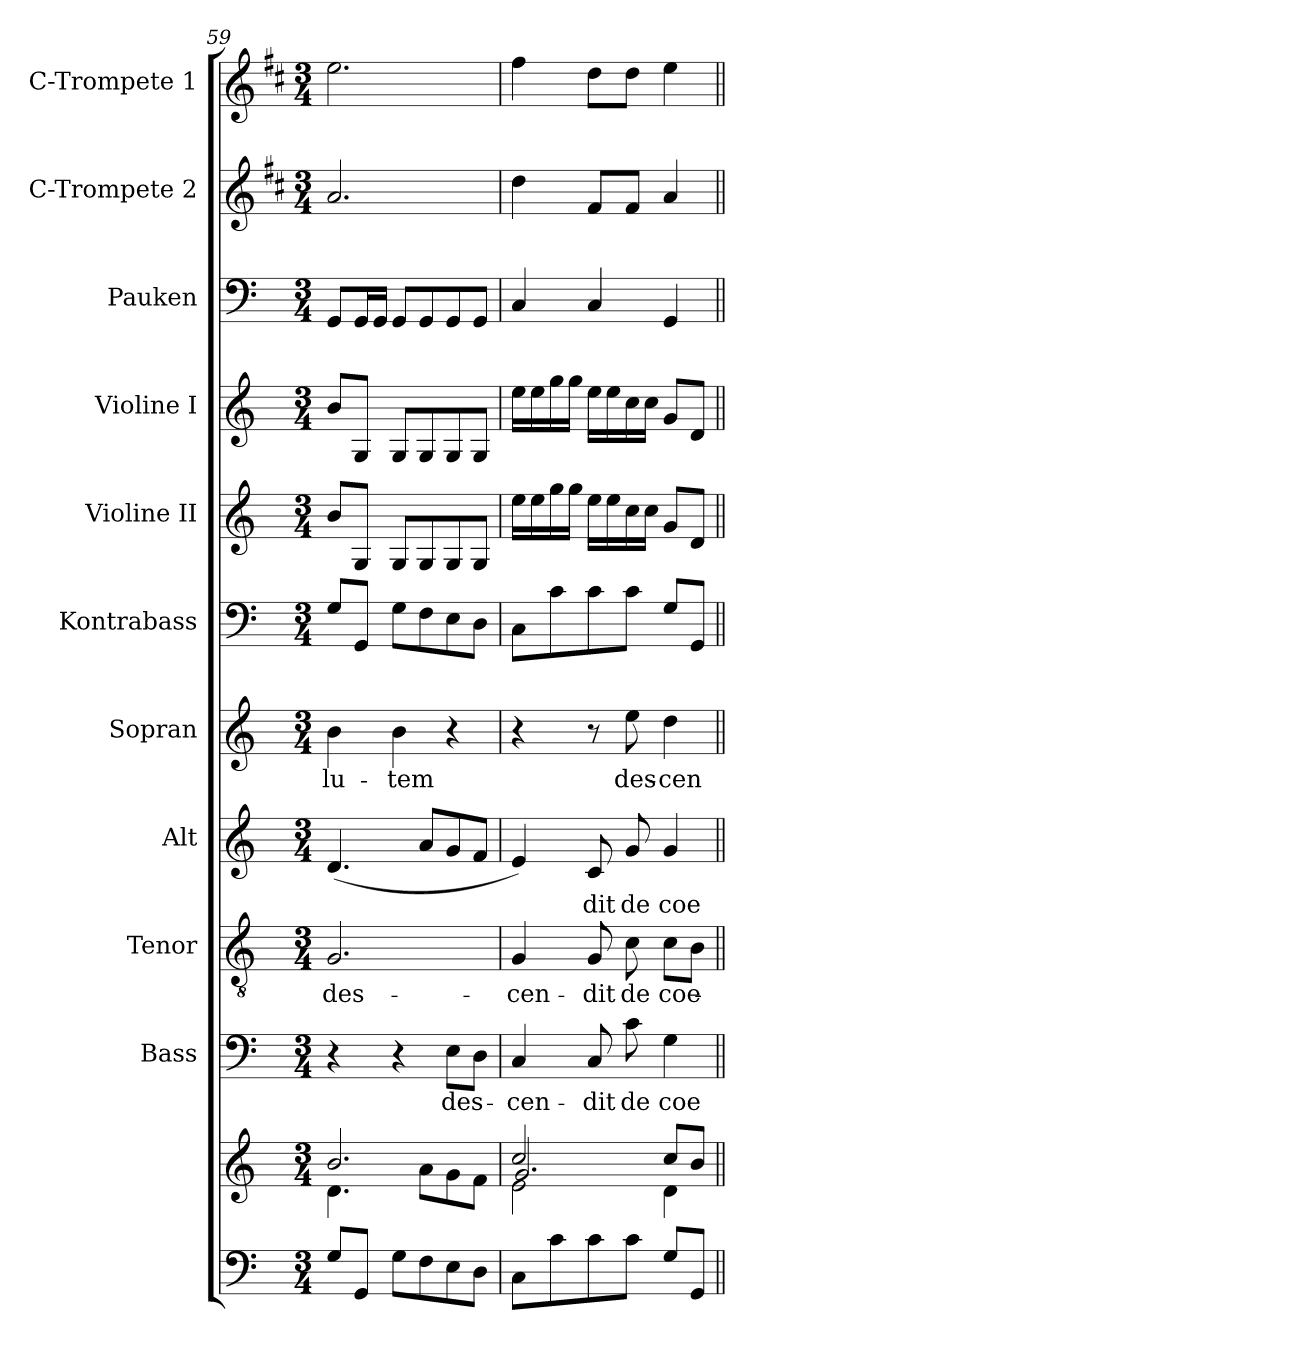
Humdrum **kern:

**kern	**kern	**kern	**text	**kern	**text	**kern	**text	**kern	**text	**kern	**kern	**kern	**kern	**kern	**kern
*part11	*part11	*part10	*part10	*part9	*part9	*part8	*part8	*part7	*part7	*part6	*part5	*part4	*part3	*part2	*part1
*staff12	*staff11	*staff10	*staff10	*staff9	*staff9	*staff8	*staff8	*staff7	*staff7	*staff6	*staff5	*staff4	*staff3	*staff2	*staff1
*	*	*I"Bass	*	*I"Tenor	*	*I"Alt	*	*I"Sopran	*	*I"Kontrabass	*I"Violine II	*I"Violine I	*I"Pauken	*I"C-Trompete 2	*I"C-Trompete 1
*	*	*I'B.	*	*I'T.	*	*I'A.	*	*I'S.	*	*I'Kb.	*I'Vl. II	*I'Vl. I	*I'Pk.	*I'C Trp. 2	*I'C Trp. 1
*clefF4	*clefG2	*clefF4	*	*clefGv2	*	*clefG2	*	*clefG2	*	*clefF4	*clefG2	*clefG2	*clefF4	*clefG2	*clefG2
*	*	*	*	*	*	*	*	*	*	*ITrd7c12	*	*	*	*ITrd1c2	*ITrd1c2
*k[]	*k[]	*k[]	*	*k[]	*	*k[]	*	*k[]	*	*k[]	*k[]	*k[]	*k[]	*k[]	*k[]
*C:	*C:	*C:	*	*C:	*	*C:	*	*C:	*	*C:	*C:	*C:	*C:	*C:	*C:
*M3/4	*M3/4	*M3/4	*	*M3/4	*	*M3/4	*	*M3/4	*	*M3/4	*M3/4	*M3/4	*M3/4	*M3/4	*M3/4
=59	=59	=59	=59	=59	=59	=59	=59	=59	=59	=59	=59	=59	=59	=59	=59
*	*^	*	*	*	*	*	*	*	*	*	*	*	*	*	*
!	!	!	!	!	!	!LO:LY:b	!	!	!	!LO:LY:b	!	!	!	!	!	!
8G/L	2.b/	4.d\	4r	.	2.G/	des-	(<4.d/	.	4b\	-lu-	8GG/L	8b/L	8b/L	8GG/L	2.g/	2.dd\
8GG/J	.	.	.	.	.	.	.	.	.	.	8GGG/J	8G/J	8G/J	16GG/L	.	.
.	.	.	.	.	.	.	.	.	.	.	.	.	.	16GG/JJ	.	.
!	!	!	!	!	!	!	!	!	!	!LO:LY:b	!	!	!	!	!	!
8G\L	.	.	4r	.	.	.	.	.	4b\	-tem	8GG\L	8G/L	8G/L	8GG/L	.	.
8F\	.	8a\L	.	.	.	.	8a/L	.	.	.	8FF\	8G/	8G/	8GG/	.	.
!	!	!	!	!LO:LY:b	!	!	!	!	!	!	!	!	!	!	!	!
8E\	.	8g\	8E\L	des-	.	.	8g/	.	4r	.	8EE\	8G/	8G/	8GG/	.	.
8D\J	.	8f\J	8D\J	.	.	.	8f/J	.	.	.	8DD\J	8G/J	8G/J	8GG/J	.	.
=60	=60	=60	=60	=60	=60	=60	=60	=60	=60	=60	=60	=60	=60	=60	=60	=60
*	*	*^	*	*	*	*	*	*	*	*	*	*	*	*	*	*
!	!	!	!	!	!LO:LY:b	!	!LO:LY:b	!	!	!	!	!	!	!	!	!	!
8C\L	2cc/	2e\	2.g/	4C/	-cen-	4G/	-cen-	4e/)	.	4r	.	8CC\L	16ee\LL	16ee\LL	4C/	4cc\	4ee\
.	.	.	.	.	.	.	.	.	.	.	.	.	16ee\	16ee\	.	.	.
8c\	.	.	.	.	.	.	.	.	.	.	.	8C\	16gg\	16gg\	.	.	.
.	.	.	.	.	.	.	.	.	.	.	.	.	16gg\JJ	16gg\JJ	.	.	.
!	!	!	!	!	!LO:LY:b	!	!LO:LY:b	!	!LO:LY:b	!	!	!	!	!	!	!	!
8c\	.	.	.	8C/	-dit	8G/	-dit	8c/	-dit	8r	.	8C\	16ee\LL	16ee\LL	4C/	8e/L	8cc\L
.	.	.	.	.	.	.	.	.	.	.	.	.	16ee\	16ee\	.	.	.
!	!	!	!	!	!LO:LY:b	!	!LO:LY:b	!	!LO:LY:b	!	!LO:LY:b	!	!	!	!	!	!
8c\J	.	.	.	8c\	de	8c\	de	8g/	de	8ee\	des-	8C\J	16cc\	16cc\	.	8e/J	8cc\J
.	.	.	.	.	.	.	.	.	.	.	.	.	16cc\JJ	16cc\JJ	.	.	.
!	!	!	!	!	!LO:LY:b	!	!LO:LY:b	!	!LO:LY:b	!	!LO:LY:b	!	!	!	!	!	!
8G/L	8cc/L	4d\	.	4G\	coe-	8c\L	coe-	4g/	coe-	4dd\	-cen-	8GG/L	8g/L	8g/L	4GG/	4g/	4dd\
8GG/J	8b/J	.	.	.	.	8B\J	.	.	.	.	.	8GGG/J	8d/J	8d/J	.	.	.
*	*v	*v	*v	*	*	*	*	*	*	*	*	*	*	*	*	*	*
=||	=||	=||	=||	=||	=||	=||	=||	=||	=||	=||	=||	=||	=||	=||	=||
*-	*-	*-	*-	*-	*-	*-	*-	*-	*-	*-	*-	*-	*-	*-	*-
